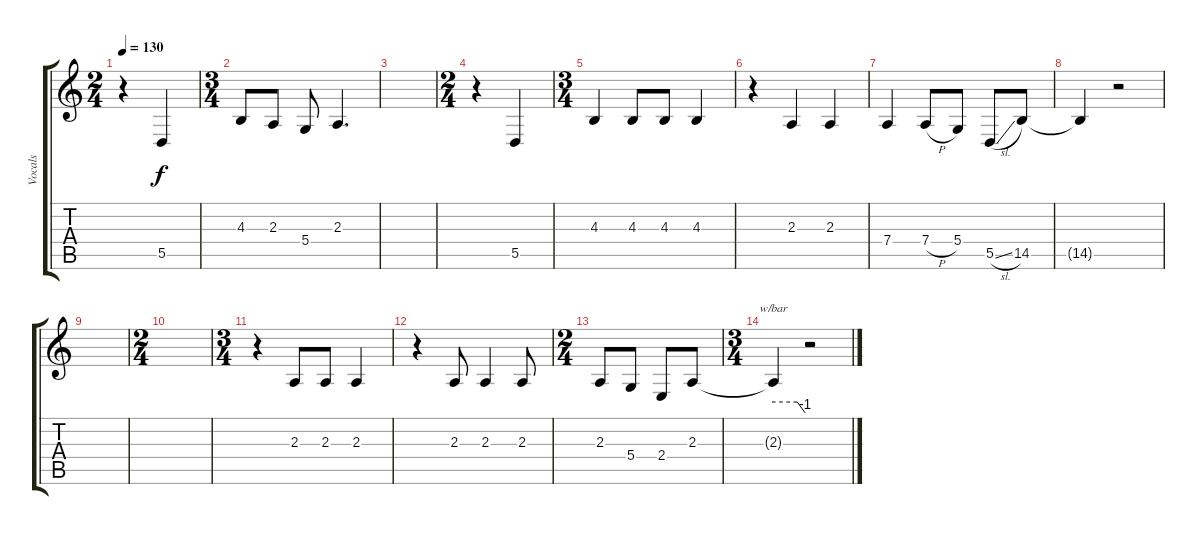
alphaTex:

\track ("Vocals" "Vocals") {instrument lead3calliope}
\staff {score tabs}
\tuning (E4 B3 G3 D3 A2 E2) {hide}
\ts (2 4)
\tempo 130
\clef g2
\ks c
r.4{dy f} 5.5.4 |
\ts (3 4)
4.3.8 2.3.8 5.4.8 2.3.4{d} |
|
\ts (2 4)
r.4 5.5.4 |
\ts (3 4)
4.3.4 4.3.8 4.3.8 4.3.4 |
r.4 2.3.4 2.3.4 |
7.4.4 7.4{h}.8 5.4.8 5.5{sl}.8 14.5.8 |
14.5{t}.4 r.2 |
|
\ts (2 4)
|
\ts (3 4)
r.4 2.3.8 2.3.8 2.3.4 |
r.4 2.3.8 2.3.4 2.3.8 |
\ts (2 4)
2.3.8 5.4.8 2.4.8 2.3.8 |
\ts (3 4)
2.3{t}.4{tbe (custom default 0 0 45 0 60 -4)} r.2
